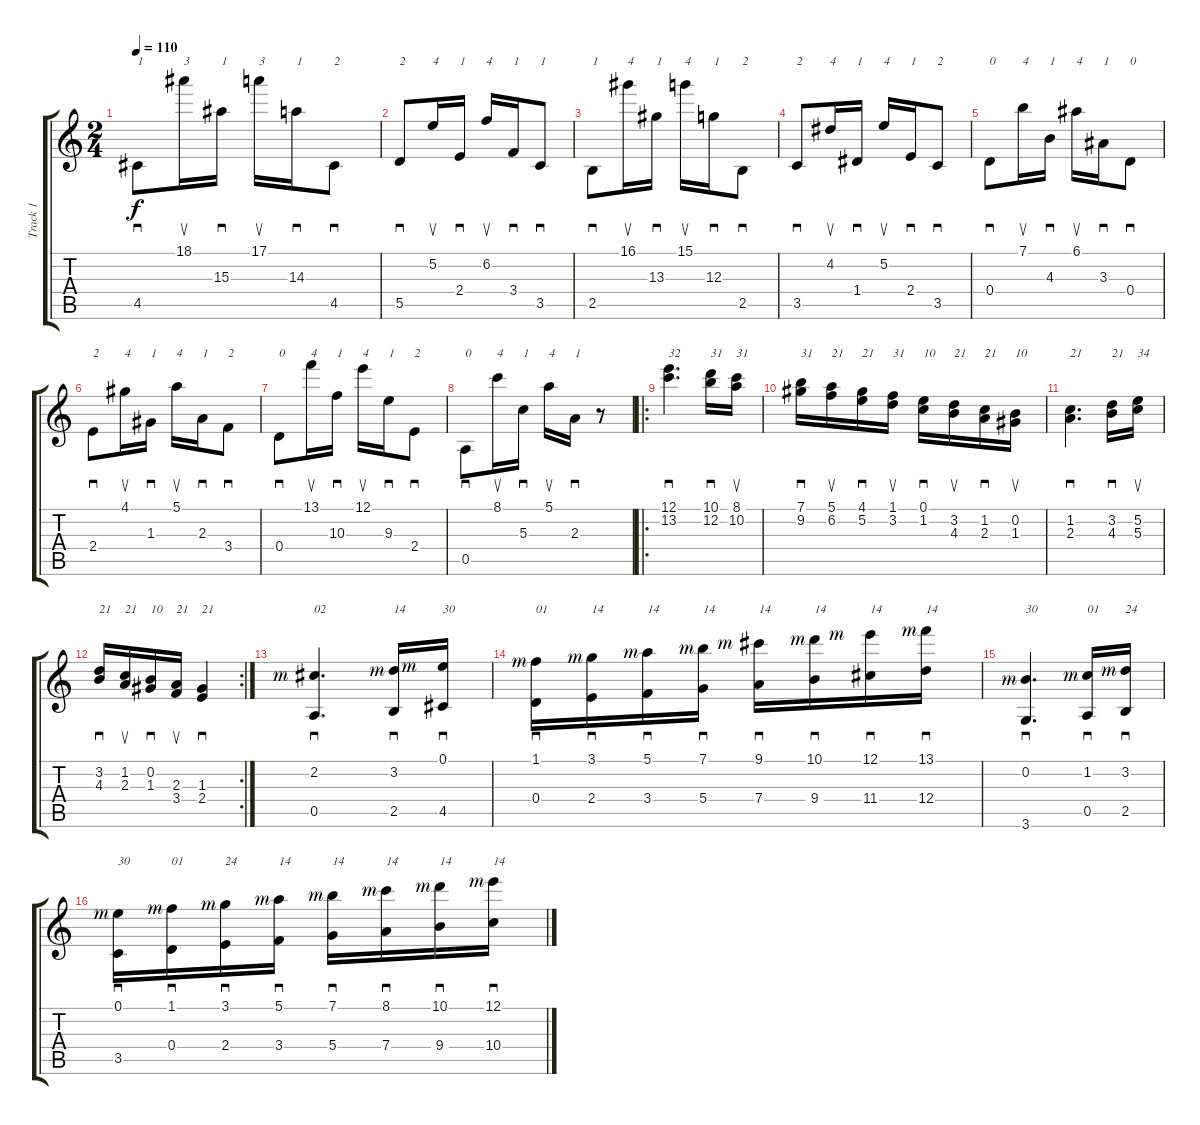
\track ("Track 1" "Track 1") {instrument acousticguitarnylon}
\staff {score tabs}
\tuning (E4 B3 G3 D3 A2 E2) {hide}
\ts (2 4)
\tempo 110
\clef g2
\ks aminor
4.5.8{sd txt "1" dy f} 18.1.16{su txt "3"} 15.3.16{sd txt "1"} 17.1.16{su txt "3"} 14.3.16{sd txt "1"} 4.5.8{sd txt "2"} |
5.5.8{sd txt "2"} 5.2.16{su txt "4"} 2.4.16{sd txt "1"} 6.2.16{su txt "4"} 3.4.16{sd txt "1"} 3.5.8{sd txt "1"} |
2.5.8{sd txt "1"} 16.1.16{su txt "4"} 13.3.16{sd txt "1"} 15.1.16{su txt "4"} 12.3.16{sd txt "1"} 2.5.8{sd txt "2"} |
3.5.8{sd txt "2"} 4.2.16{su txt "4"} 1.4.16{sd txt "1"} 5.2.16{su txt "4"} 2.4.16{sd txt "1"} 3.5.8{sd txt "2"} |
0.4.8{sd txt "0"} 7.1.16{su txt "4"} 4.3.16{sd txt "1"} 6.1.16{su txt "4"} 3.3.16{sd txt "1"} 0.4.8{sd txt "0"} |
2.4.8{sd txt "2"} 4.1.16{su txt "4"} 1.3.16{sd txt "1"} 5.1.16{su txt "4"} 2.3.16{sd txt "1"} 3.4.8{sd txt "2"} |
0.4.8{sd txt "0"} 13.1.16{su txt "4"} 10.3.16{sd txt "1"} 12.1.16{su txt "4"} 9.3.16{sd txt "1"} 2.4.8{sd txt "2"} |
0.5.8{sd txt "0"} 8.1.16{su txt "4"} 5.3.16{sd txt "1"} 5.1.16{su txt "4"} 2.3.16{sd txt "1"} r.8 |
\ro
(12.1 13.2).4{d sd txt "32"} (10.1 12.2).16{sd txt "31"} (8.1 10.2).16{su txt "31"} |
(7.1 9.2).16{sd txt "31"} (5.1 6.2).16{su txt "21"} (4.1 5.2).16{sd txt "21"} (1.1 3.2).16{su txt "31"} (0.1 1.2).16{sd txt "10"} (3.2 4.3).16{su txt "21"} (1.2 2.3).16{sd txt "21"} (0.2 1.3).16{su txt "10"} |
(1.2 2.3).4{d sd txt "21"} (3.2 4.3).16{sd txt "21"} (5.2 5.3).16{su txt "34"} |
\rc 2
(3.2 4.3).16{sd txt "21"} (1.2 2.3).16{su txt "21"} (0.2 1.3).16{sd txt "10"} (2.3 3.4).16{su txt "21"} (1.3 2.4).4{sd txt "21"} |
(2.2{rf 3} 0.5).4{d sd txt "02"} (3.2{rf 3} 2.5).16{sd txt "14"} (0.1{rf 3} 4.5).16{sd txt "30"} |
(1.1{rf 3} 0.4).16{sd txt "01"} (3.1{rf 3} 2.4).16{sd txt "14"} (5.1{rf 3} 3.4).16{sd txt "14"} (7.1{rf 3} 5.4).16{sd txt "14"} (9.1{rf 3} 7.4).16{sd txt "14"} (10.1{rf 3} 9.4).16{sd txt "14"} (12.1{rf 3} 11.4).16{sd txt "14"} (13.1{rf 3} 12.4).16{sd txt "14"} |
(0.2{rf 3} 3.6).4{d sd txt "30"} (1.2{rf 3} 0.5).16{sd txt "01"} (3.2{rf 3} 2.5).16{sd txt "24"} |
(0.1{rf 3} 3.5).16{sd txt "30"} (1.1{rf 3} 0.4).16{sd txt "01"} (3.1{rf 3} 2.4).16{sd txt "24"} (5.1{rf 3} 3.4).16{sd txt "14"} (7.1{rf 3} 5.4).16{sd txt "14"} (8.1{rf 3} 7.4).16{sd txt "14"} (10.1{rf 3} 9.4).16{sd txt "14"} (12.1{rf 3} 10.4).16{sd txt "14"}
